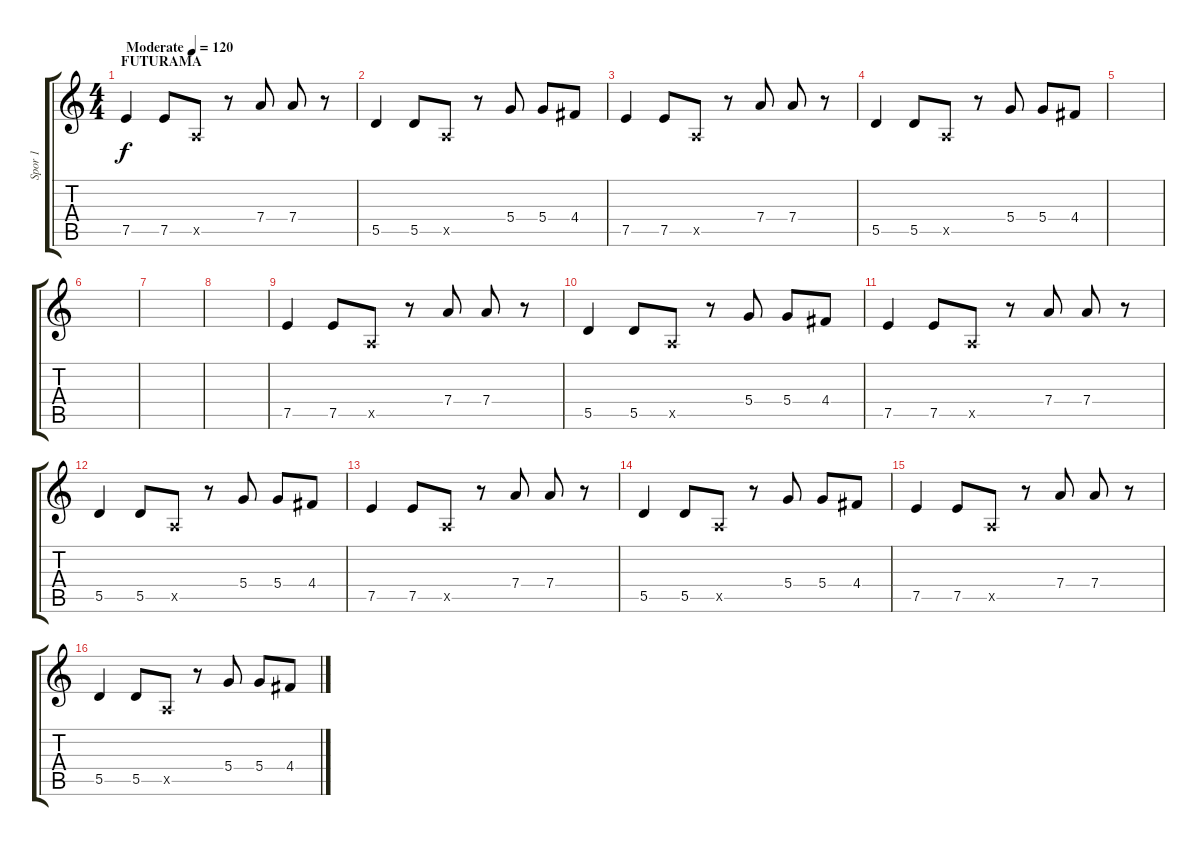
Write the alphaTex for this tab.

\track ("Spor 1" "Spor 1") {instrument overdrivenguitar}
\staff {score tabs}
\tuning (E4 B3 G3 D3 A2 E2) {hide}
\ts (4 4)
\section ("" "FUTURAMA")
\tempo (120 "Moderate")
\clef g2
\ks c
7.5.4{dy f instrument overdrivenguitar} 7.5.8 0.5{x}.8 r.8 7.4.8 7.4.8 r.8 |
5.5.4 5.5.8 0.5{x}.8 r.8 5.4.8 5.4.8 4.4.8 |
7.5.4 7.5.8 0.5{x}.8 r.8 7.4.8 7.4.8 r.8 |
5.5.4 5.5.8 0.5{x}.8 r.8 5.4.8 5.4.8 4.4.8 |
|
|
|
|
7.5.4 7.5.8 0.5{x}.8 r.8 7.4.8 7.4.8 r.8 |
5.5.4 5.5.8 0.5{x}.8 r.8 5.4.8 5.4.8 4.4.8 |
7.5.4 7.5.8 0.5{x}.8 r.8 7.4.8 7.4.8 r.8 |
5.5.4 5.5.8 0.5{x}.8 r.8 5.4.8 5.4.8 4.4.8 |
7.5.4 7.5.8 0.5{x}.8 r.8 7.4.8 7.4.8 r.8 |
5.5.4 5.5.8 0.5{x}.8 r.8 5.4.8 5.4.8 4.4.8 |
7.5.4 7.5.8 0.5{x}.8 r.8 7.4.8 7.4.8 r.8 |
5.5.4 5.5.8 0.5{x}.8 r.8 5.4.8 5.4.8 4.4.8
